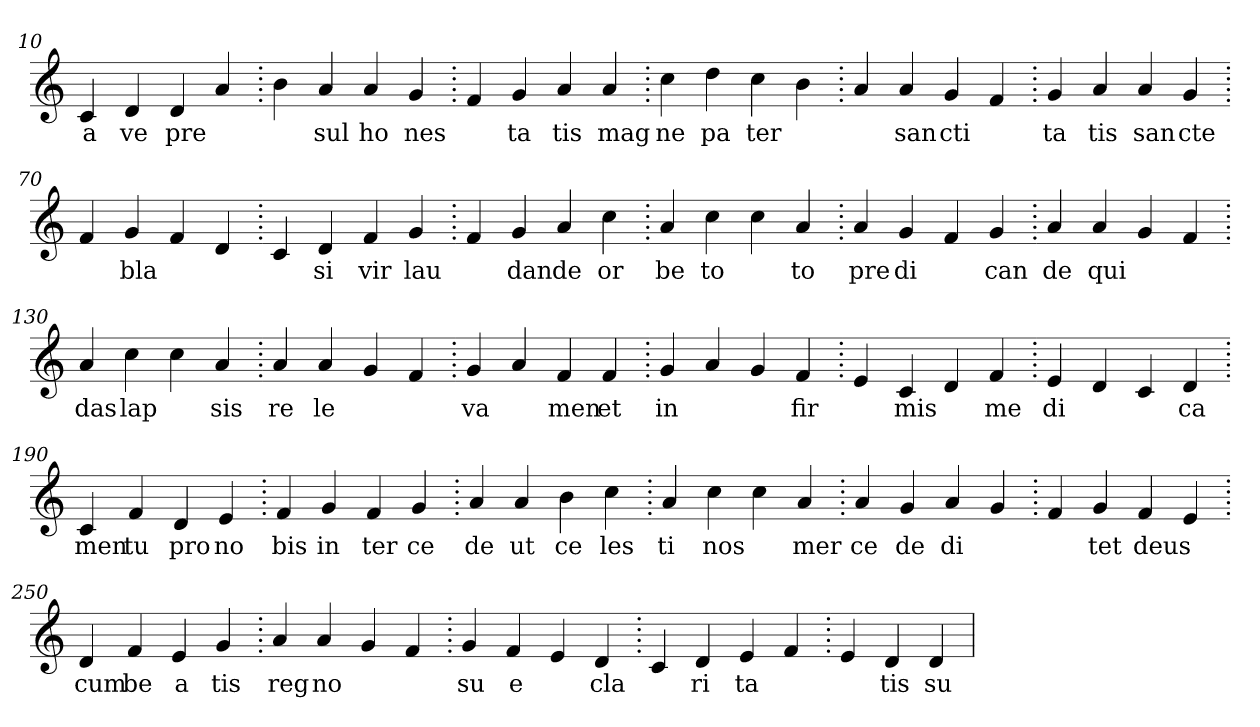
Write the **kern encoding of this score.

**kern	**text
*part1	*part1
*staff1	*staff1
*clefG2	*
=10.	=10.
4c	a
4d	ve
4d	pre
4a	.
=20.	=20.
4b	.
4a	sul
4a	ho
4g	nes
=30.	=30.
4f	.
4g	ta
4a	tis
4a	mag
=40.	=40.
4cc	ne
4dd	pa
4cc	ter
4b	.
=50.	=50.
4a	.
4a	san
4g	cti
4f	.
=60.	=60.
4g	ta
4a	tis
4a	san
4g	cte
=70.	=70.
4f	.
4g	bla
4f	.
4d	.
=80.	=80.
4c	.
4d	si
4f	vir
4g	lau
=90.	=90.
4f	.
4g	dan
4a	de
4cc	or
=100.	=100.
4a	be
4cc	to
4cc	.
4a	to
=110.	=110.
4a	pre
4g	di
4f	.
4g	can
=120.	=120.
4a	de
4a	qui
4g	.
4f	.
=130.	=130.
4a	das
4cc	lap
4cc	.
4a	sis
=140.	=140.
4a	re
4a	le
4g	.
4f	.
=150.	=150.
4g	va
4a	.
4f	men
4f	et
=160.	=160.
4g	in
4a	.
4g	.
4f	fir
=170.	=170.
4e	.
4c	mis
4d	.
4f	me
=180.	=180.
4e	di
4d	.
4c	.
4d	ca
=190.	=190.
4c	men
4f	tu
4d	pro
4e	no
=200.	=200.
4f	bis
4g	in
4f	ter
4g	ce
=210.	=210.
4a	de
4a	ut
4b	ce
4cc	les
=220.	=220.
4a	ti
4cc	nos
4cc	.
4a	mer
=230.	=230.
4a	ce
4g	de
4a	di
4g	.
=240.	=240.
4f	.
4g	tet
4f	deus
4e	.
=250.	=250.
4d	cum
4f	be
4e	a
4g	tis
=260.	=260.
4a	reg
4a	no
4g	.
4f	.
=270.	=270.
4g	su
4f	e
4e	.
4d	cla
=280.	=280.
4c	.
4d	ri
4e	ta
4f	.
=290.	=290.
4e	.
4d	tis
4d	su
=	=
*-	*-
